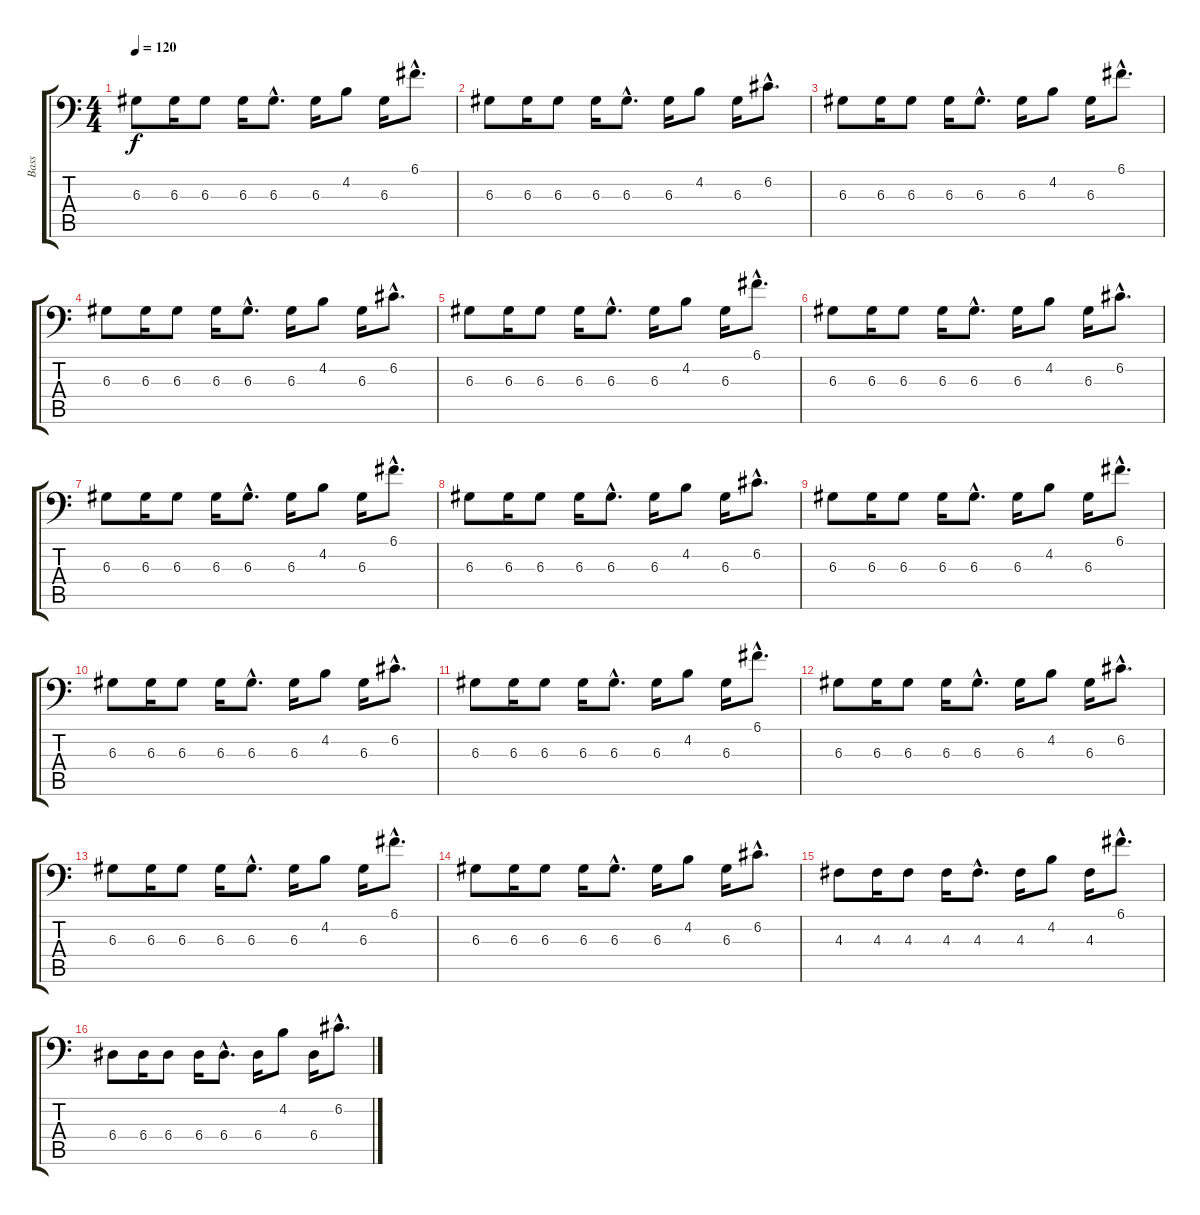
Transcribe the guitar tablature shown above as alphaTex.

\track ("Bass" "Bass") {instrument fretlessbass}
\staff {score tabs}
\tuning (C3 G2 D2 A1 E1 B0) {hide}
\ts (4 4)
\tempo 120
\clef f4
\ks c
6.3.8{dy f} 6.3.16 6.3.8 6.3.16 6.3{hac}.8{d} 6.3.16 4.2.8 6.3.16 6.1{hac}.8{d} |
6.3.8 6.3.16 6.3.8 6.3.16 6.3{hac}.8{d} 6.3.16 4.2.8 6.3.16 6.2{hac}.8{d} |
6.3.8 6.3.16 6.3.8 6.3.16 6.3{hac}.8{d} 6.3.16 4.2.8 6.3.16 6.1{hac}.8{d} |
6.3.8 6.3.16 6.3.8 6.3.16 6.3{hac}.8{d} 6.3.16 4.2.8 6.3.16 6.2{hac}.8{d} |
6.3.8 6.3.16 6.3.8 6.3.16 6.3{hac}.8{d} 6.3.16 4.2.8 6.3.16 6.1{hac}.8{d} |
6.3.8 6.3.16 6.3.8 6.3.16 6.3{hac}.8{d} 6.3.16 4.2.8 6.3.16 6.2{hac}.8{d} |
6.3.8 6.3.16 6.3.8 6.3.16 6.3{hac}.8{d} 6.3.16 4.2.8 6.3.16 6.1{hac}.8{d} |
6.3.8 6.3.16 6.3.8 6.3.16 6.3{hac}.8{d} 6.3.16 4.2.8 6.3.16 6.2{hac}.8{d} |
6.3.8 6.3.16 6.3.8 6.3.16 6.3{hac}.8{d} 6.3.16 4.2.8 6.3.16 6.1{hac}.8{d} |
6.3.8 6.3.16 6.3.8 6.3.16 6.3{hac}.8{d} 6.3.16 4.2.8 6.3.16 6.2{hac}.8{d} |
6.3.8 6.3.16 6.3.8 6.3.16 6.3{hac}.8{d} 6.3.16 4.2.8 6.3.16 6.1{hac}.8{d} |
6.3.8 6.3.16 6.3.8 6.3.16 6.3{hac}.8{d} 6.3.16 4.2.8 6.3.16 6.2{hac}.8{d} |
6.3.8 6.3.16 6.3.8 6.3.16 6.3{hac}.8{d} 6.3.16 4.2.8 6.3.16 6.1{hac}.8{d} |
6.3.8 6.3.16 6.3.8 6.3.16 6.3{hac}.8{d} 6.3.16 4.2.8 6.3.16 6.2{hac}.8{d} |
4.3.8 4.3.16 4.3.8 4.3.16 4.3{hac}.8{d} 4.3.16 4.2.8 4.3.16 6.1{hac}.8{d} |
6.4.8 6.4.16 6.4.8 6.4.16 6.4{hac}.8{d} 6.4.16 4.2.8 6.4.16 6.2{hac}.8{d}
